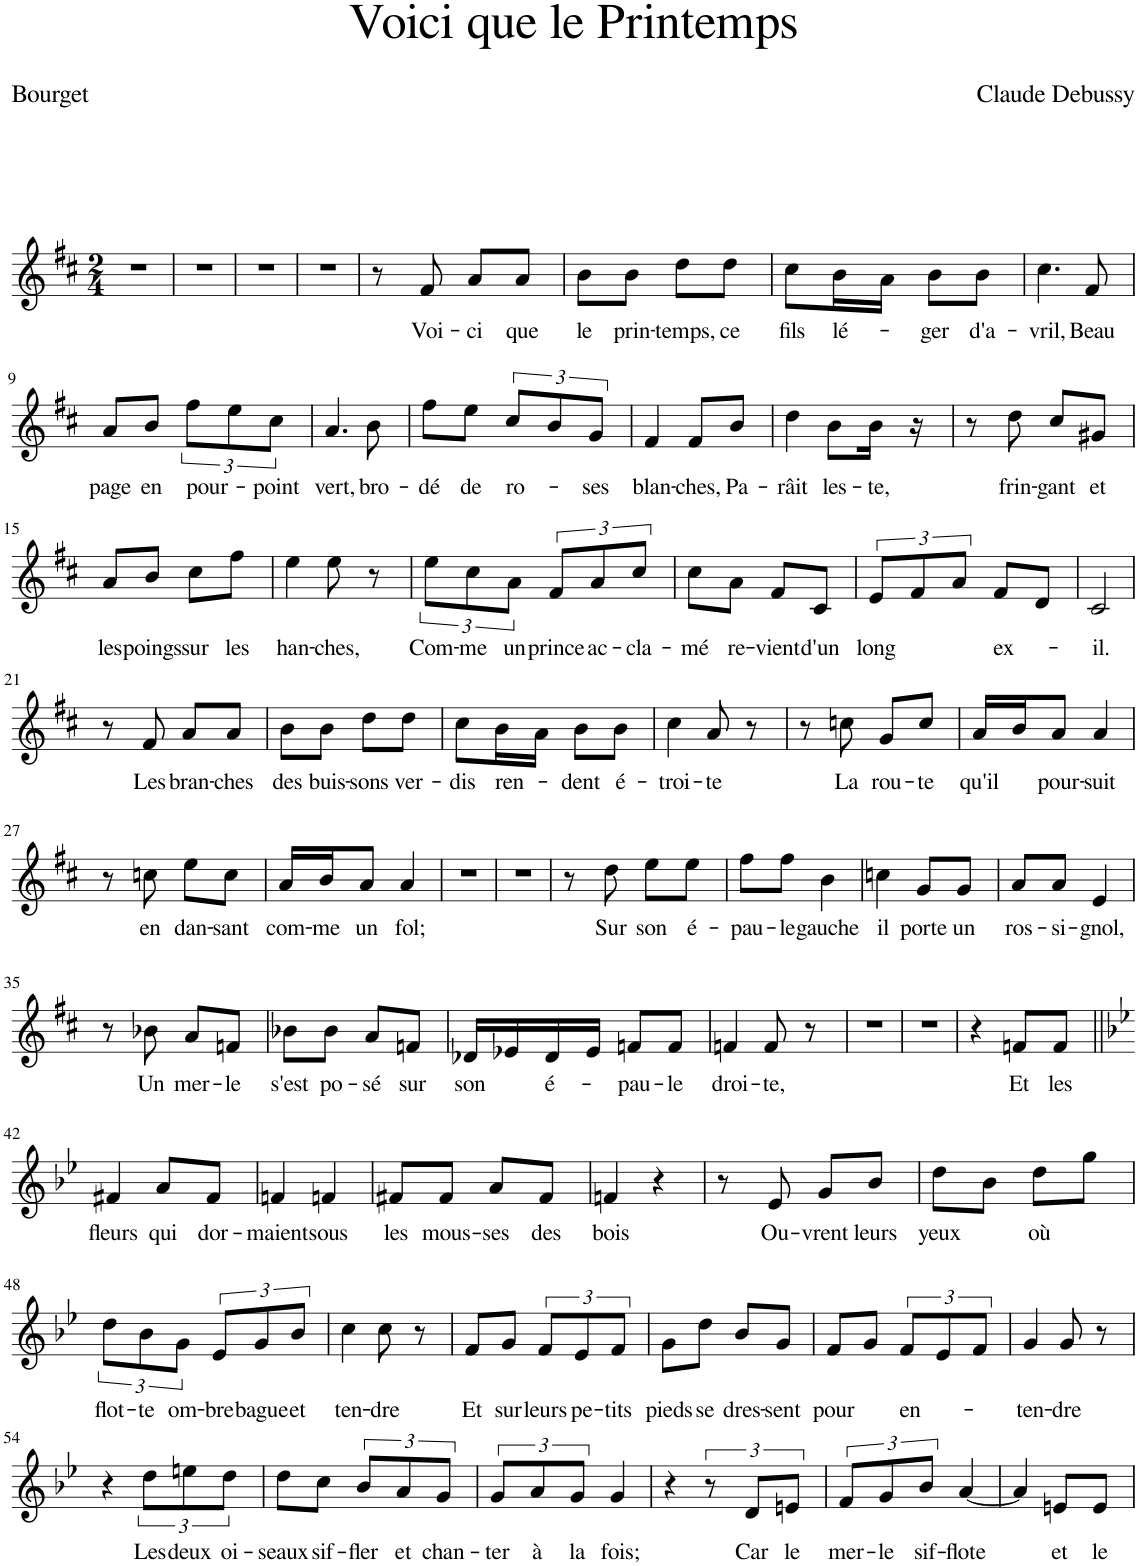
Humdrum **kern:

**kern	**text
*part1	*part1
*staff1	*staff1
*I"Piano	*
*I'Pno	*
*clefG2	*
*k[f#c#]	*
*M2/4	*
=1	=1
2r	.
=2	=2
2r	.
=3	=3
2r	.
=4	=4
2r	.
=5	=5
8r	.
!	!LO:LY:b
8f#/	Voi-
!	!LO:LY:b
8a/L	-ci
!	!LO:LY:b
8a/J	que
=6	=6
!	!LO:LY:b
8b\L	le
!	!LO:LY:b
8b\J	prin-
!	!LO:LY:b
8dd\L	-temps,
!	!LO:LY:b
8dd\J	ce
=7	=7
!	!LO:LY:b
8cc#\L	fils
!	!LO:LY:b
16b\L	lé-
16a\JJ	.
!	!LO:LY:b
8b\L	-ger
!	!LO:LY:b
8b\J	d'a-
=8	=8
!	!LO:LY:b
4.cc#\	-vril,
!	!LO:LY:b
8f#/	Beau
!!LO:LB:g=z
=9	=9
!	!LO:LY:b
8a/L	page
!	!LO:LY:b
8b/J	en
!	!LO:LY:b
12ff#\L	pour-
12ee\	.
!	!LO:LY:b
12cc#\J	-point
=10	=10
!	!LO:LY:b
4.a/	vert,
!	!LO:LY:b
8b\	bro-
=11	=11
!	!LO:LY:b
8ff#\L	-dé
!	!LO:LY:b
8ee\J	de
!	!LO:LY:b
12cc#/L	ro-
12b/	.
!	!LO:LY:b
12g/J	-ses
=12	=12
!	!LO:LY:b
4f#/	blan-
!	!LO:LY:b
8f#/L	-ches,
!	!LO:LY:b
8b/J	Pa-
=13	=13
!	!LO:LY:b
4dd\	râit
!	!LO:LY:b
8b\L	les-
!	!LO:LY:b
16b\Jk	-te,
16r	.
=14	=14
8r	.
!	!LO:LY:b
8dd\	frin-
!	!LO:LY:b
8cc#/L	-gant
!	!LO:LY:b
8g#X/J	et
!!LO:LB:g=z
=15	=15
!	!LO:LY:b
8a/L	les
!	!LO:LY:b
8b/J	poings
!	!LO:LY:b
8cc#\L	sur
!	!LO:LY:b
8ff#\J	les
=16	=16
!	!LO:LY:b
4ee\	han-
!	!LO:LY:b
8ee\	-ches,
8r	.
=17	=17
!	!LO:LY:b
12ee\L	Com-
!	!LO:LY:b
12cc#\	-me
!	!LO:LY:b
12a\J	un
!	!LO:LY:b
12f#/L	prince
!	!LO:LY:b
12a/	ac-
!	!LO:LY:b
12cc#/J	-cla-
=18	=18
!	!LO:LY:b
8cc#\L	-mé
!	!LO:LY:b
8a\J	re-
!	!LO:LY:b
8f#/L	-vient
!	!LO:LY:b
8c#/J	d'un
=19	=19
!	!LO:LY:b
12e/L	long
12f#/	.
12a/J	.
!	!LO:LY:b
8f#/L	ex-
8d/J	.
=20	=20
!	!LO:LY:b
2c#/	-il.
!!LO:LB:g=z
=21	=21
8r	.
!	!LO:LY:b
8f#/	Les
!	!LO:LY:b
8a/L	bran-
!	!LO:LY:b
8a/J	-ches
=22	=22
!	!LO:LY:b
8b\L	des
!	!LO:LY:b
8b\J	buis-
!	!LO:LY:b
8dd\L	-sons
!	!LO:LY:b
8dd\J	ver-
=23	=23
!	!LO:LY:b
8cc#\L	-dis
!	!LO:LY:b
16b\L	ren-
16a\JJ	.
!	!LO:LY:b
8b\L	-dent
!	!LO:LY:b
8b\J	é-
=24	=24
!	!LO:LY:b
4cc#\	-troi-
!	!LO:LY:b
8a/	-te
8r	.
=25	=25
8r	.
!	!LO:LY:b
8ccn\	La
!	!LO:LY:b
8g/L	rou-
!	!LO:LY:b
8cc/J	-te
=26	=26
!	!LO:LY:b
16a/LL	qu'il
16b/J	.
!	!LO:LY:b
8a/J	pour-
!	!LO:LY:b
4a/	-suit
!!LO:LB:g=z
=27	=27
8r	.
!	!LO:LY:b
8ccn\	en
!	!LO:LY:b
8ee\L	dan-
!	!LO:LY:b
8cc\J	-sant
=28	=28
!	!LO:LY:b
16a/LL	com-
!	!LO:LY:b
16b/J	-me
!	!LO:LY:b
8a/J	un
!	!LO:LY:b
4a/	fol;
=29	=29
2r	.
=30	=30
2r	.
=31	=31
8r	.
!	!LO:LY:b
8dd\	Sur
!	!LO:LY:b
8ee\L	son
!	!LO:LY:b
8ee\J	é-
=32	=32
!	!LO:LY:b
8ff#\L	-pau-
!	!LO:LY:b
8ff#\J	-le
!	!LO:LY:b
4b\	gauche
=33	=33
!	!LO:LY:b
4ccn\	il
!	!LO:LY:b
8g/L	porte
!	!LO:LY:b
8g/J	un
=34	=34
!	!LO:LY:b
8a/L	ros-
!	!LO:LY:b
8a/J	-si-
!	!LO:LY:b
4e/	-gnol,
!!LO:LB:g=z
=35	=35
8r	.
!	!LO:LY:b
8b-X\	Un
!	!LO:LY:b
8a/L	mer-
!	!LO:LY:b
8fn/J	-le
=36	=36
!	!LO:LY:b
8b-X\L	s'est
!	!LO:LY:b
8b-\J	po-
!	!LO:LY:b
8a/L	-sé
!	!LO:LY:b
8fn/J	sur
=37	=37
!	!LO:LY:b
16d-X/LL	son
16e-X/	.
!	!LO:LY:b
16d-/	é-
16e-/JJ	.
!	!LO:LY:b
8fn/L	-pau-
!	!LO:LY:b
8f/J	-le
=38	=38
!	!LO:LY:b
4fn/	droi-
!	!LO:LY:b
8f/	-te,
8r	.
=39	=39
2r	.
=40	=40
2r	.
=41	=41
4r	.
!	!LO:LY:b
8fn/L	Et
!	!LO:LY:b
8f/J	les
!!LO:LB:g=z
=42||	=42||
*k[b-e-]	*
!	!LO:LY:b
4f#X/	fleurs
!	!LO:LY:b
8a/L	qui
!	!LO:LY:b
8f#/J	dor-
=43	=43
!	!LO:LY:b
4fn/	-maient
!	!LO:LY:b
4fn/	sous
=44	=44
!	!LO:LY:b
8f#X/L	les
!	!LO:LY:b
8f#/J	mous-
!	!LO:LY:b
8a/L	-ses
!	!LO:LY:b
8f#/J	des
=45	=45
!	!LO:LY:b
4fn/	bois
4r	.
=46	=46
8r	.
!	!LO:LY:b
8e-/	Ou-
!	!LO:LY:b
8g/L	-vrent
!	!LO:LY:b
8b-/J	leurs
=47	=47
!	!LO:LY:b
8dd\L	yeux
8b-\J	.
!	!LO:LY:b
8dd\L	où
8gg\J	.
!!LO:LB:g=z
=48	=48
!	!LO:LY:b
12dd\L	flot-
!	!LO:LY:b
12b-\	-te
!	!LO:LY:b
12g\J	om-
!	!LO:LY:b
12e-/L	-bre
!	!LO:LY:b
12g/	bague
!	!LO:LY:b
12b-/J	et
=49	=49
!	!LO:LY:b
4cc\	ten-
!	!LO:LY:b
8cc\	-dre
8r	.
=50	=50
!	!LO:LY:b
8f/L	Et
!	!LO:LY:b
8g/J	sur
!	!LO:LY:b
12f/L	leurs
!	!LO:LY:b
12e-/	pe-
!	!LO:LY:b
12f/J	-tits
=51	=51
!	!LO:LY:b
8g\L	pieds
!	!LO:LY:b
8dd\J	se
!	!LO:LY:b
8b-/L	dres-
!	!LO:LY:b
8g/J	-sent
=52	=52
!	!LO:LY:b
8f/L	pour
8g/J	.
!	!LO:LY:b
12f/L	en-
12e-/	.
12f/J	.
=53	=53
!	!LO:LY:b
4g/	-ten-
!	!LO:LY:b
8g/	-dre
8r	.
!!LO:LB:g=z
=54	=54
4r	.
!	!LO:LY:b
12dd\L	Les
!	!LO:LY:b
12een\	deux
!	!LO:LY:b
12dd\J	oi-
=55	=55
!	!LO:LY:b
8dd\L	-seaux
!	!LO:LY:b
8cc\J	sif-
!	!LO:LY:b
12b-/L	-fler
!	!LO:LY:b
12a/	et
!	!LO:LY:b
12g/J	chan-
=56	=56
!	!LO:LY:b
12g/L	-ter
!	!LO:LY:b
12a/	à
!	!LO:LY:b
12g/J	la
!	!LO:LY:b
4g/	fois;
=57	=57
4r	.
12r	.
!	!LO:LY:b
12d/L	Car
!	!LO:LY:b
12en/J	le
=58	=58
!	!LO:LY:b
12f/L	mer-
!	!LO:LY:b
12g/	-le
!	!LO:LY:b
12b-/J	sif-
!	!LO:LY:b
[4a/	-flote
=59	=59
4a/]	.
!	!LO:LY:b
8en/L	et
!	!LO:LY:b
8e/J	le
=	=
*-	*-
